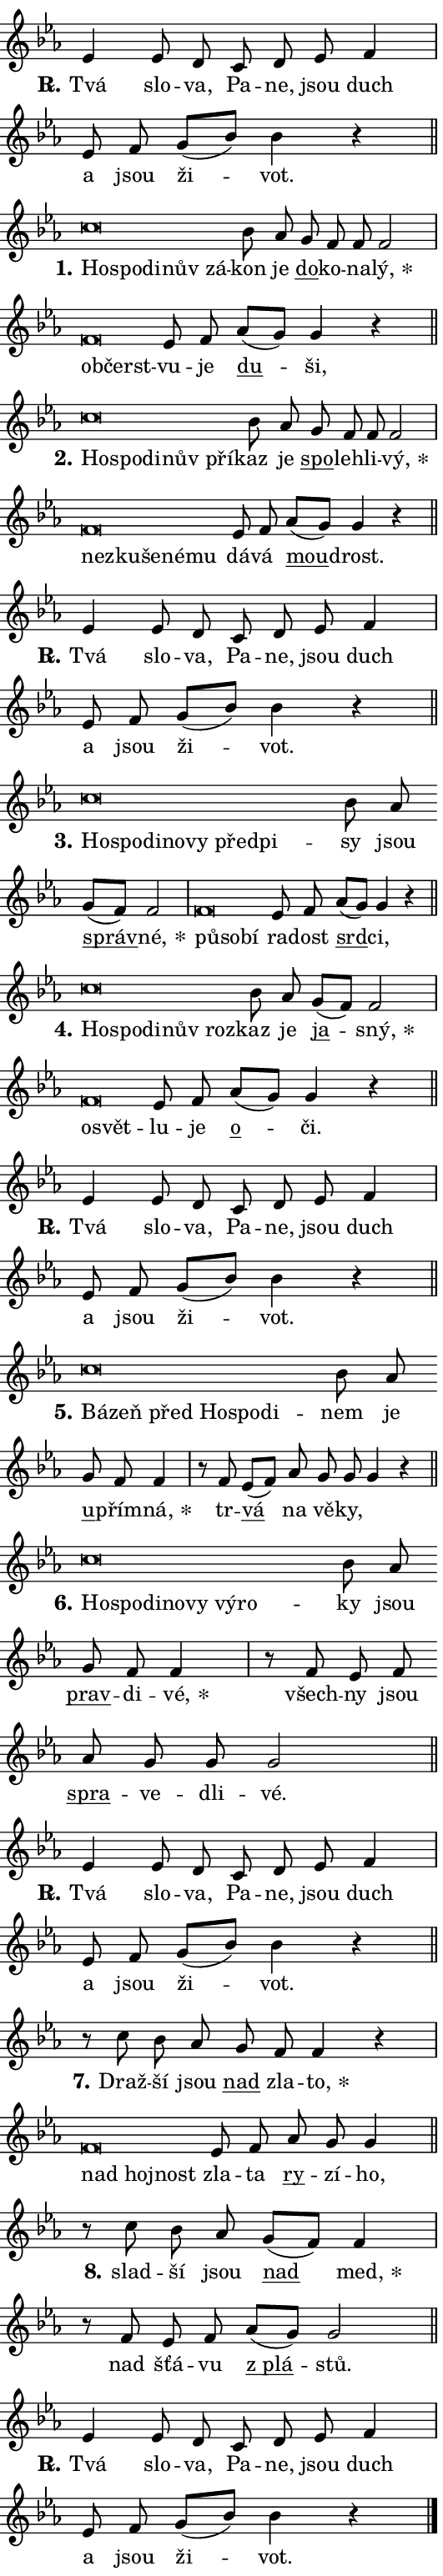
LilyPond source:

\version "2.24.0"
\header { tagline = "" }
\paper {
  indent = 0\cm
  top-margin = 0\cm
  right-margin = 0.13\cm % to fit lyric hyphens
  bottom-margin = 0\cm
  left-margin = 0\cm
  paper-width = 9\cm
  page-breaking = #ly:one-page-breaking
  system-system-spacing.basic-distance = #11
  score-system-spacing.basic-distance = #11
  ragged-last = ##f
}


%% Author: Thomas Morley
%% https://lists.gnu.org/archive/html/lilypond-user/2020-05/msg00002.html
#(define (line-position grob)
"Returns position of @var[grob} in current system:
   @code{'start}, if at first time-step
   @code{'end}, if at last time-step
   @code{'middle} otherwise
"
  (let* ((col (ly:item-get-column grob))
         (ln (ly:grob-object col 'left-neighbor))
         (rn (ly:grob-object col 'right-neighbor))
         (col-to-check-left (if (ly:grob? ln) ln col))
         (col-to-check-right (if (ly:grob? rn) rn col))
         (break-dir-left
           (and
             (ly:grob-property col-to-check-left 'non-musical #f)
             (ly:item-break-dir col-to-check-left)))
         (break-dir-right
           (and
             (ly:grob-property col-to-check-right 'non-musical #f)
             (ly:item-break-dir col-to-check-right))))
        (cond ((eqv? 1 break-dir-left) 'start)
              ((eqv? -1 break-dir-right) 'end)
              (else 'middle))))

#(define (tranparent-at-line-position vctor)
  (lambda (grob)
  "Relying on @code{line-position} select the relevant enry from @var{vctor}.
Used to determine transparency,"
    (case (line-position grob)
      ((end) (not (vector-ref vctor 0)))
      ((middle) (not (vector-ref vctor 1)))
      ((start) (not (vector-ref vctor 2))))))

noteHeadBreakVisibility =
#(define-music-function (break-visibility)(vector?)
"Makes @code{NoteHead}s transparent relying on @var{break-visibility}"
#{
  \override NoteHead.transparent =
    #(tranparent-at-line-position break-visibility)
#})

#(define delete-ledgers-for-transparent-note-heads
  (lambda (grob)
    "Reads whether a @code{NoteHead} is transparent.
If so this @code{NoteHead} is removed from @code{'note-heads} from
@var{grob}, which is supposed to be @code{LedgerLineSpanner}.
As a result ledgers are not printed for this @code{NoteHead}"
    (let* ((nhds-array (ly:grob-object grob 'note-heads))
           (nhds-list
             (if (ly:grob-array? nhds-array)
                 (ly:grob-array->list nhds-array)
                 '()))
           ;; Relies on the transparent-property being done before
           ;; Staff.LedgerLineSpanner.after-line-breaking is executed.
           ;; This is fragile ...
           (to-keep
             (remove
               (lambda (nhd)
                 (ly:grob-property nhd 'transparent #f))
               nhds-list)))
      ;; TODO find a better method to iterate over grob-arrays, similiar
      ;; to filter/remove etc for lists
      ;; For now rebuilt from scratch
      (set! (ly:grob-object grob 'note-heads)  '())
      (for-each
        (lambda (nhd)
          (ly:pointer-group-interface::add-grob grob 'note-heads nhd))
        to-keep))))

squashNotes = {
  \override NoteHead.X-extent = #'(-0.2 . 0.2)
  \override NoteHead.Y-extent = #'(-0.75 . 0)
  \override NoteHead.stencil =
    #(lambda (grob)
       (let ((pos (ly:grob-property grob 'staff-position)))
         (begin
           (if (< pos -7) (display "ERROR: Lower brevis then expected\n") (display ""))
           (if (<= pos -6) ly:text-interface::print ly:note-head::print))))
}
unSquashNotes = {
  \revert NoteHead.X-extent
  \revert NoteHead.Y-extent
  \revert NoteHead.stencil
}

hideNotes = \noteHeadBreakVisibility #begin-of-line-visible
unHideNotes = \noteHeadBreakVisibility #all-visible

% work-around for resetting accidentals
% https://lilypond.org/doc/v2.23/Documentation/notation/displaying-rhythms#unmetered-music
cadenzaMeasure = {
  \cadenzaOff
  \partial 1024 s1024
  \cadenzaOn
}

#(define-markup-command (accent layout props text) (markup?)
  "Underline accented syllable"
  (interpret-markup layout props
    #{\markup \override #'(offset . 4.3) \underline { #text }#}))

responsum = \markup \concat {
  "R" \hspace #-1.05 \path #0.1 #'((moveto 0 0.07) (lineto 0.9 0.8)) \hspace #0.05 "."
}

spaceSize = #0.6828661417322834 % exact space size for TeX Gyre Schola

\layout {
  \context {
    \Staff
    \remove "Time_signature_engraver"
    \override LedgerLineSpanner.after-line-breaking = #delete-ledgers-for-transparent-note-heads
  }
  \context {
    \Lyrics {
      \override LyricSpace.minimum-distance = \spaceSize
      \override LyricText.font-name = #"TeX Gyre Schola"
      \override LyricText.font-size = 1
      \override StanzaNumber.font-name = #"TeX Gyre Schola Bold"
      \override StanzaNumber.font-size = 1
    }
  }
  \context {
    \Score 
    \override NoteHead.text =
      #(lambda (grob) 
        (let ((pos (ly:grob-property grob 'staff-position)))
          #{\markup {
            \combine
              \halign #-0.55 \raise #(if (= pos -6) 0 0.5) \override #'(thickness . 2) \draw-line #'(3.2 . 0)
              \musicglyph "noteheads.sM1"
          }#}))
  }
}

% magnetic-lyrics.ily
%
%   written by
%     Jean Abou Samra <jean@abou-samra.fr>
%     Werner Lemberg <wl@gnu.org>
%
%   adapted by
%     Jiri Hon <jiri.hon@gmail.com>
%
% Version 2022-Apr-15

% https://www.mail-archive.com/lilypond-user@gnu.org/msg149350.html

#(define (Left_hyphen_pointer_engraver context)
   "Collect syllable-hyphen-syllable occurrences in lyrics and store
them in properties.  This engraver only looks to the left.  For
example, if the lyrics input is @code{foo -- bar}, it does the
following.

@itemize @bullet
@item
Set the @code{text} property of the @code{LyricHyphen} grob between
@q{foo} and @q{bar} to @code{foo}.

@item
Set the @code{left-hyphen} property of the @code{LyricText} grob with
text @q{foo} to the @code{LyricHyphen} grob between @q{foo} and
@q{bar}.
@end itemize

Use this auxiliary engraver in combination with the
@code{lyric-@/text::@/apply-@/magnetic-@/offset!} hook."
   (let ((hyphen #f)
         (text #f))
     (make-engraver
      (acknowledgers
       ((lyric-syllable-interface engraver grob source-engraver)
        (set! text grob)))
      (end-acknowledgers
       ((lyric-hyphen-interface engraver grob source-engraver)
        ;(when (not (grob::has-interface grob 'lyric-space-interface))
          (set! hyphen grob)));)
      ((stop-translation-timestep engraver)
       (when (and text hyphen)
         (ly:grob-set-object! text 'left-hyphen hyphen))
       (set! text #f)
       (set! hyphen #f)))))

#(define (lyric-text::apply-magnetic-offset! grob)
   "If the space between two syllables is less than the value in
property @code{LyricText@/.details@/.squash-threshold}, move the right
syllable to the left so that it gets concatenated with the left
syllable.

Use this function as a hook for
@code{LyricText@/.after-@/line-@/breaking} if the
@code{Left_@/hyphen_@/pointer_@/engraver} is active."
   (let ((hyphen (ly:grob-object grob 'left-hyphen #f)))
     (when hyphen
       (let ((left-text (ly:spanner-bound hyphen LEFT)))
         (when (grob::has-interface left-text 'lyric-syllable-interface)
           (let* ((common (ly:grob-common-refpoint grob left-text X))
                  (this-x-ext (ly:grob-extent grob common X))
                  (left-x-ext
                   (begin
                     ;; Trigger magnetism for left-text.
                     (ly:grob-property left-text 'after-line-breaking)
                     (ly:grob-extent left-text common X)))
                  ;; `delta` is the gap width between two syllables.
                  (delta (- (interval-start this-x-ext)
                            (interval-end left-x-ext)))
                  (details (ly:grob-property grob 'details))
                  (threshold (assoc-get 'squash-threshold details 0.2)))
             (when (< delta threshold)
               (let* (;; We have to manipulate the input text so that
                      ;; ligatures crossing syllable boundaries are not
                      ;; disabled.  For languages based on the Latin
                      ;; script this is essentially a beautification.
                      ;; However, for non-Western scripts it can be a
                      ;; necessity.
                      (lt (ly:grob-property left-text 'text))
                      (rt (ly:grob-property grob 'text))
                      (is-space (grob::has-interface hyphen 'lyric-space-interface))
                      (space (if is-space " " ""))
                      (extra-delta (if is-space spaceSize 0))
                      ;; Append new syllable.
                      (ltrt-space (if (and (string? lt) (string? rt))
                                (string-append lt space rt)
                                (make-concat-markup (list lt space rt))))
                      ;; Right-align `ltrt` to the right side.
                      (ltrt-space-markup (grob-interpret-markup
                               grob
                               (make-translate-markup
                                (cons (interval-length this-x-ext) 0)
                                (make-right-align-markup ltrt-space)))))
                 (begin
                   ;; Don't print `left-text`.
                   (ly:grob-set-property! left-text 'stencil #f)
                   ;; Set text and stencil (which holds all collected
                   ;; syllables so far) and shift it to the left.
                   (ly:grob-set-property! grob 'text ltrt-space)
                   (ly:grob-set-property! grob 'stencil ltrt-space-markup)
                   (ly:grob-translate-axis! grob (- (- delta extra-delta)) X))))))))))


#(define (lyric-hyphen::displace-bounds-first grob)
   ;; Make very sure this callback isn't triggered too early.
   (let ((left (ly:spanner-bound grob LEFT))
         (right (ly:spanner-bound grob RIGHT)))
     (ly:grob-property left 'after-line-breaking)
     (ly:grob-property right 'after-line-breaking)
     (ly:lyric-hyphen::print grob)))

squashThreshold = #0.4

\layout {
  \context {
    \Lyrics
    \consists #Left_hyphen_pointer_engraver
    \override LyricText.after-line-breaking =
      #lyric-text::apply-magnetic-offset!
    \override LyricHyphen.stencil = #lyric-hyphen::displace-bounds-first
    \override LyricText.details.squash-threshold = \squashThreshold
    \override LyricHyphen.minimum-distance = 0
    \override LyricHyphen.minimum-length = \squashThreshold
  }
}

squashText = \override LyricText.details.squash-threshold = 9999
unSquashText = \override LyricText.details.squash-threshold = \squashThreshold

leftText = \override LyricText.self-alignment-X = #LEFT
unLeftText = \revert LyricText.self-alignment-X

starOffset = #(lambda (grob) 
                (let ((x_offset (ly:self-alignment-interface::aligned-on-x-parent grob)))
                  (if (= x_offset 0) 0 (+ x_offset 1.2))))

star = #(define-music-function (syllable)(string?)
"Append star separator at the end of a syllable"
#{
  \once \override LyricText.X-offset = #starOffset
  \lyricmode { \markup {
    #syllable
    \override #'((font-name . "TeX Gyre Schola Bold")) \hspace #0.2 \lower #0.65 \larger "*"
  } }
#})

starAccent = #(define-music-function (syllable)(string?)
"Append star separator at the end of a syllable and make accent"
#{
  \once \override LyricText.X-offset = #starOffset
  \lyricmode { \markup {
    \accent #syllable
    \override #'((font-name . "TeX Gyre Schola Bold")) \hspace #0.2 \lower #0.65 \larger "*"
  } }
#})

breath = #(define-music-function (syllable)(string?)
"Append breathing indicator at the end of a syllable"
#{
  \lyricmode { \markup { #syllable "+" } }
#})

optionalBreath = #(define-music-function (syllable)(string?)
"Append optional breathing indicator at the end of a syllable"
#{
  \lyricmode { \markup { #syllable "(+)" } }
#})


\score {
    <<
        \new Voice = "melody" { \cadenzaOn \key es \major \relative { es'4 es8 d c d es f4 \cadenzaMeasure \bar "|" es8 f \bar "" g[( bes)] bes4 r \cadenzaMeasure \bar "||" \break } }
        \new Lyrics \lyricsto "melody" { \lyricmode { \set stanza = \responsum
Tvá slo -- va, Pa -- ne, jsou duch a jsou ži -- vot. } }
    >>
    \layout {}
}

\score {
    <<
        \new Voice = "melody" { \cadenzaOn \key es \major \relative { \squashNotes c''\breve*1/16 \hideNotes \breve*1/16 \bar "" \breve*1/16 \bar "" \breve*1/16 \breve*1/16 \bar "" \unHideNotes \unSquashNotes bes8 as \bar "" g f f f2 \cadenzaMeasure \bar "|" \squashNotes f\breve*1/16 \hideNotes \breve*1/16 \bar "" \unHideNotes \unSquashNotes es8 f \bar "" as[( g)] g4 r \cadenzaMeasure \bar "||" \break } }
        \new Lyrics \lyricsto "melody" { \lyricmode { \set stanza = "1."
\leftText Ho -- \squashText spo -- di -- nův zá -- \unLeftText \unSquashText kon je \markup \accent do -- ko -- na -- \star lý, \leftText ob -- \squashText čerst -- \unLeftText \unSquashText vu -- je \markup \accent du -- ši, } }
    >>
    \layout {}
}

\score {
    <<
        \new Voice = "melody" { \cadenzaOn \key es \major \relative { \squashNotes c''\breve*1/16 \hideNotes \breve*1/16 \bar "" \breve*1/16 \bar "" \breve*1/16 \breve*1/16 \bar "" \unHideNotes \unSquashNotes bes8 as \bar "" g f f f2 \cadenzaMeasure \bar "|" \squashNotes f\breve*1/16 \hideNotes \breve*1/16 \bar "" \breve*1/16 \bar "" \breve*1/16 \breve*1/16 \bar "" \unHideNotes \unSquashNotes es8 f \bar "" as[( g)] g4 r \cadenzaMeasure \bar "||" \break } }
        \new Lyrics \lyricsto "melody" { \lyricmode { \set stanza = "2."
\leftText Ho -- \squashText spo -- di -- nův pří -- \unLeftText \unSquashText kaz je \markup \accent spo -- leh -- li -- \star vý, \leftText ne -- \squashText zku -- še -- né -- mu \unLeftText \unSquashText dá -- vá \markup \accent mou -- drost. } }
    >>
    \layout {}
}

\score {
    <<
        \new Voice = "melody" { \cadenzaOn \key es \major \relative { es'4 es8 d c d es f4 \cadenzaMeasure \bar "|" es8 f \bar "" g[( bes)] bes4 r \cadenzaMeasure \bar "||" \break } }
        \new Lyrics \lyricsto "melody" { \lyricmode { \set stanza = \responsum
Tvá slo -- va, Pa -- ne, jsou duch a jsou ži -- vot. } }
    >>
    \layout {}
}

\score {
    <<
        \new Voice = "melody" { \cadenzaOn \key es \major \relative { \squashNotes c''\breve*1/16 \hideNotes \breve*1/16 \bar "" \breve*1/16 \bar "" \breve*1/16 \bar "" \breve*1/16 \bar "" \breve*1/16 \breve*1/16 \bar "" \unHideNotes \unSquashNotes bes8 as \bar "" g[( f)] f2 \cadenzaMeasure \bar "|" \squashNotes f\breve*1/16 \hideNotes \breve*1/16 \breve*1/16 \bar "" \unHideNotes \unSquashNotes es8 f \bar "" as[( g)] g4 r \cadenzaMeasure \bar "||" \break } }
        \new Lyrics \lyricsto "melody" { \lyricmode { \set stanza = "3."
\leftText Ho -- \squashText spo -- di -- no -- vy před -- pi -- \unLeftText \unSquashText sy jsou \markup \accent správ -- \star né, \leftText pů -- \squashText so -- bí \unLeftText \unSquashText ra -- dost \markup \accent srd -- ci, } }
    >>
    \layout {}
}

\score {
    <<
        \new Voice = "melody" { \cadenzaOn \key es \major \relative { \squashNotes c''\breve*1/16 \hideNotes \breve*1/16 \bar "" \breve*1/16 \bar "" \breve*1/16 \breve*1/16 \bar "" \unHideNotes \unSquashNotes bes8 as \bar "" g[( f)] f2 \cadenzaMeasure \bar "|" \squashNotes f\breve*1/16 \hideNotes \breve*1/16 \bar "" \unHideNotes \unSquashNotes es8 f \bar "" as[( g)] g4 r \cadenzaMeasure \bar "||" \break } }
        \new Lyrics \lyricsto "melody" { \lyricmode { \set stanza = "4."
\leftText Ho -- \squashText spo -- di -- nův roz -- \unLeftText \unSquashText kaz je \markup \accent ja -- \star sný, \leftText o -- \squashText svět -- \unLeftText \unSquashText lu -- je \markup \accent o -- či. } }
    >>
    \layout {}
}

\score {
    <<
        \new Voice = "melody" { \cadenzaOn \key es \major \relative { es'4 es8 d c d es f4 \cadenzaMeasure \bar "|" es8 f \bar "" g[( bes)] bes4 r \cadenzaMeasure \bar "||" \break } }
        \new Lyrics \lyricsto "melody" { \lyricmode { \set stanza = \responsum
Tvá slo -- va, Pa -- ne, jsou duch a jsou ži -- vot. } }
    >>
    \layout {}
}

\score {
    <<
        \new Voice = "melody" { \cadenzaOn \key es \major \relative { \squashNotes c''\breve*1/16 \hideNotes \breve*1/16 \bar "" \breve*1/16 \bar "" \breve*1/16 \bar "" \breve*1/16 \breve*1/16 \bar "" \unHideNotes \unSquashNotes bes8 as \bar "" g f f4 \cadenzaMeasure \bar "|" r8 f es8[( f)] \bar "" as g g g4 r \cadenzaMeasure \bar "||" \break } }
        \new Lyrics \lyricsto "melody" { \lyricmode { \set stanza = "5."
\leftText Bá -- \squashText zeň před Ho -- spo -- di -- \unLeftText \unSquashText nem je \markup \accent u -- přím -- \star ná, tr -- \markup \accent vá na vě -- ky, \repeat unfold 1 { \skip 1 } } }
    >>
    \layout {}
}

\score {
    <<
        \new Voice = "melody" { \cadenzaOn \key es \major \relative { \squashNotes c''\breve*1/16 \hideNotes \breve*1/16 \bar "" \breve*1/16 \bar "" \breve*1/16 \bar "" \breve*1/16 \bar "" \breve*1/16 \breve*1/16 \bar "" \unHideNotes \unSquashNotes bes8 as \bar "" g f f4 \cadenzaMeasure \bar "|" r8 f es8 f \bar "" as g g g2 \cadenzaMeasure \bar "||" \break } }
        \new Lyrics \lyricsto "melody" { \lyricmode { \set stanza = "6."
\leftText Ho -- \squashText spo -- di -- no -- vy vý -- ro -- \unLeftText \unSquashText ky jsou \markup \accent prav -- di -- \star vé, všech -- ny jsou \markup \accent spra -- ve -- dli -- vé. } }
    >>
    \layout {}
}

\score {
    <<
        \new Voice = "melody" { \cadenzaOn \key es \major \relative { es'4 es8 d c d es f4 \cadenzaMeasure \bar "|" es8 f \bar "" g[( bes)] bes4 r \cadenzaMeasure \bar "||" \break } }
        \new Lyrics \lyricsto "melody" { \lyricmode { \set stanza = \responsum
Tvá slo -- va, Pa -- ne, jsou duch a jsou ži -- vot. } }
    >>
    \layout {}
}

\score {
    <<
        \new Voice = "melody" { \cadenzaOn \key es \major \relative { r8 c'' bes8 as \bar "" g f f4 r \cadenzaMeasure \bar "|" \squashNotes f\breve*1/16 \hideNotes \breve*1/16 \breve*1/16 \bar "" \unHideNotes \unSquashNotes es8 f \bar "" as g g4 \cadenzaMeasure \bar "||" \break } }
        \new Lyrics \lyricsto "melody" { \lyricmode { \set stanza = "7."
Draž -- ší jsou \markup \accent nad zla -- \star to, \leftText nad \squashText hoj -- nost \unLeftText \unSquashText zla -- ta \markup \accent ry -- zí -- ho, } }
    >>
    \layout {}
}

\score {
    <<
        \new Voice = "melody" { \cadenzaOn \key es \major \relative { r8 c'' bes8 as \bar "" g[( f)] f4 \cadenzaMeasure \bar "|" r8 f es8 f \bar "" as[( g)] g2 \cadenzaMeasure \bar "||" \break } }
        \new Lyrics \lyricsto "melody" { \lyricmode { \set stanza = "8."
slad -- ší jsou \markup \accent nad \star med, nad šťá -- vu \markup \accent "z plá" -- stů. } }
    >>
    \layout {}
}

\score {
    <<
        \new Voice = "melody" { \cadenzaOn \key es \major \relative { es'4 es8 d c d es f4 \cadenzaMeasure \bar "|" es8 f \bar "" g[( bes)] bes4 r \cadenzaMeasure \bar "||" \break } \bar "|." }
        \new Lyrics \lyricsto "melody" { \lyricmode { \set stanza = \responsum
Tvá slo -- va, Pa -- ne, jsou duch a jsou ži -- vot. } }
    >>
    \layout {}
}
